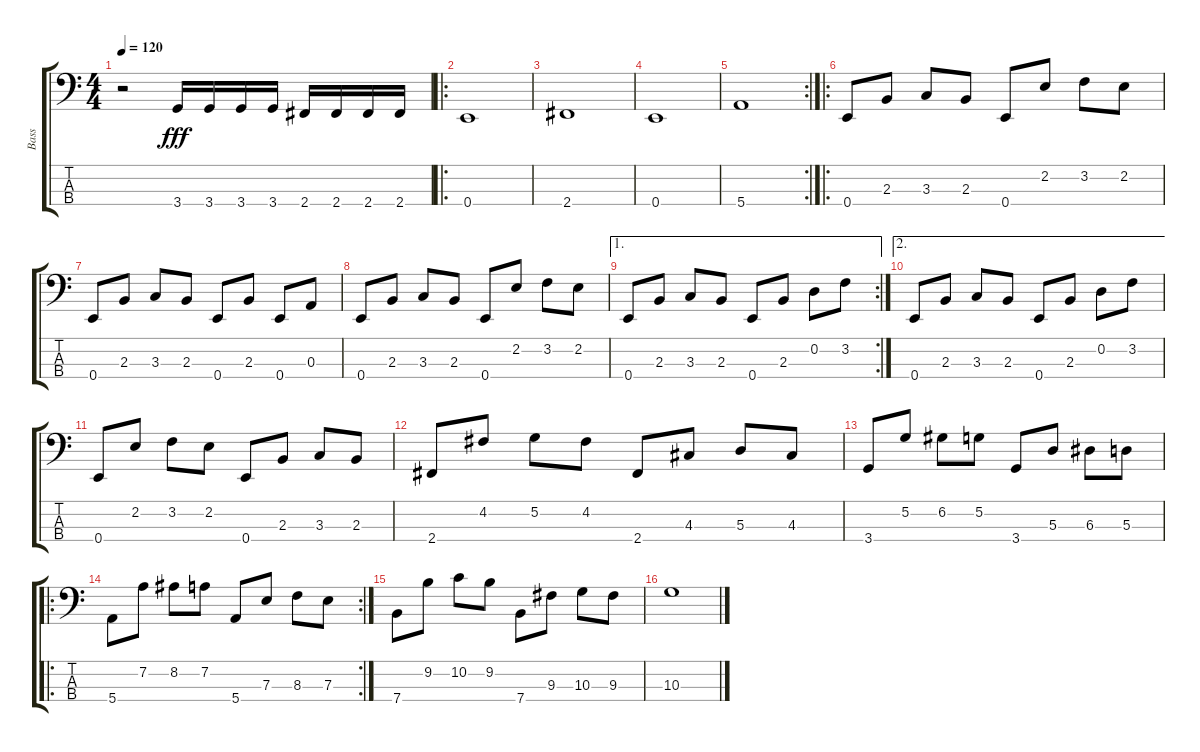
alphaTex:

\track ("Bass" "Bass") {instrument electricbasspick}
\staff {score tabs}
\tuning (G2 D2 A1 E1) {hide}
\ts (4 4)
\tempo 120
\clef f4
\ks c
r.2{dy fff} 3.4.16 3.4.16 3.4.16 3.4.16 2.4.16 2.4.16 2.4.16 2.4.16 |
\ro
0.4.1 |
2.4.1 |
0.4.1 |
\rc 2
5.4.1 |
\ro
0.4.8 2.3.8 3.3.8 2.3.8 0.4.8 2.2.8 3.2.8 2.2.8 |
0.4.8 2.3.8 3.3.8 2.3.8 0.4.8 2.3.8 0.4.8 0.3.8 |
0.4.8 2.3.8 3.3.8 2.3.8 0.4.8 2.2.8 3.2.8 2.2.8 |
\ae 1
\rc 2
0.4.8 2.3.8 3.3.8 2.3.8 0.4.8 2.3.8 0.2.8 3.2.8 |
\ae 2
0.4.8 2.3.8 3.3.8 2.3.8 0.4.8 2.3.8 0.2.8 3.2.8 |
0.4.8 2.2.8 3.2.8 2.2.8 0.4.8 2.3.8 3.3.8 2.3.8 |
2.4.8 4.2.8 5.2.8 4.2.8 2.4.8 4.3.8 5.3.8 4.3.8 |
3.4.8 5.2.8 6.2.8 5.2.8 3.4.8 5.3.8 6.3.8 5.3.8 |
\ro
\rc 2
5.4.8 7.2.8 8.2.8 7.2.8 5.4.8 7.3.8 8.3.8 7.3.8 |
7.4.8 9.2.8 10.2.8 9.2.8 7.4.8 9.3.8 10.3.8 9.3.8 |
10.3.1
